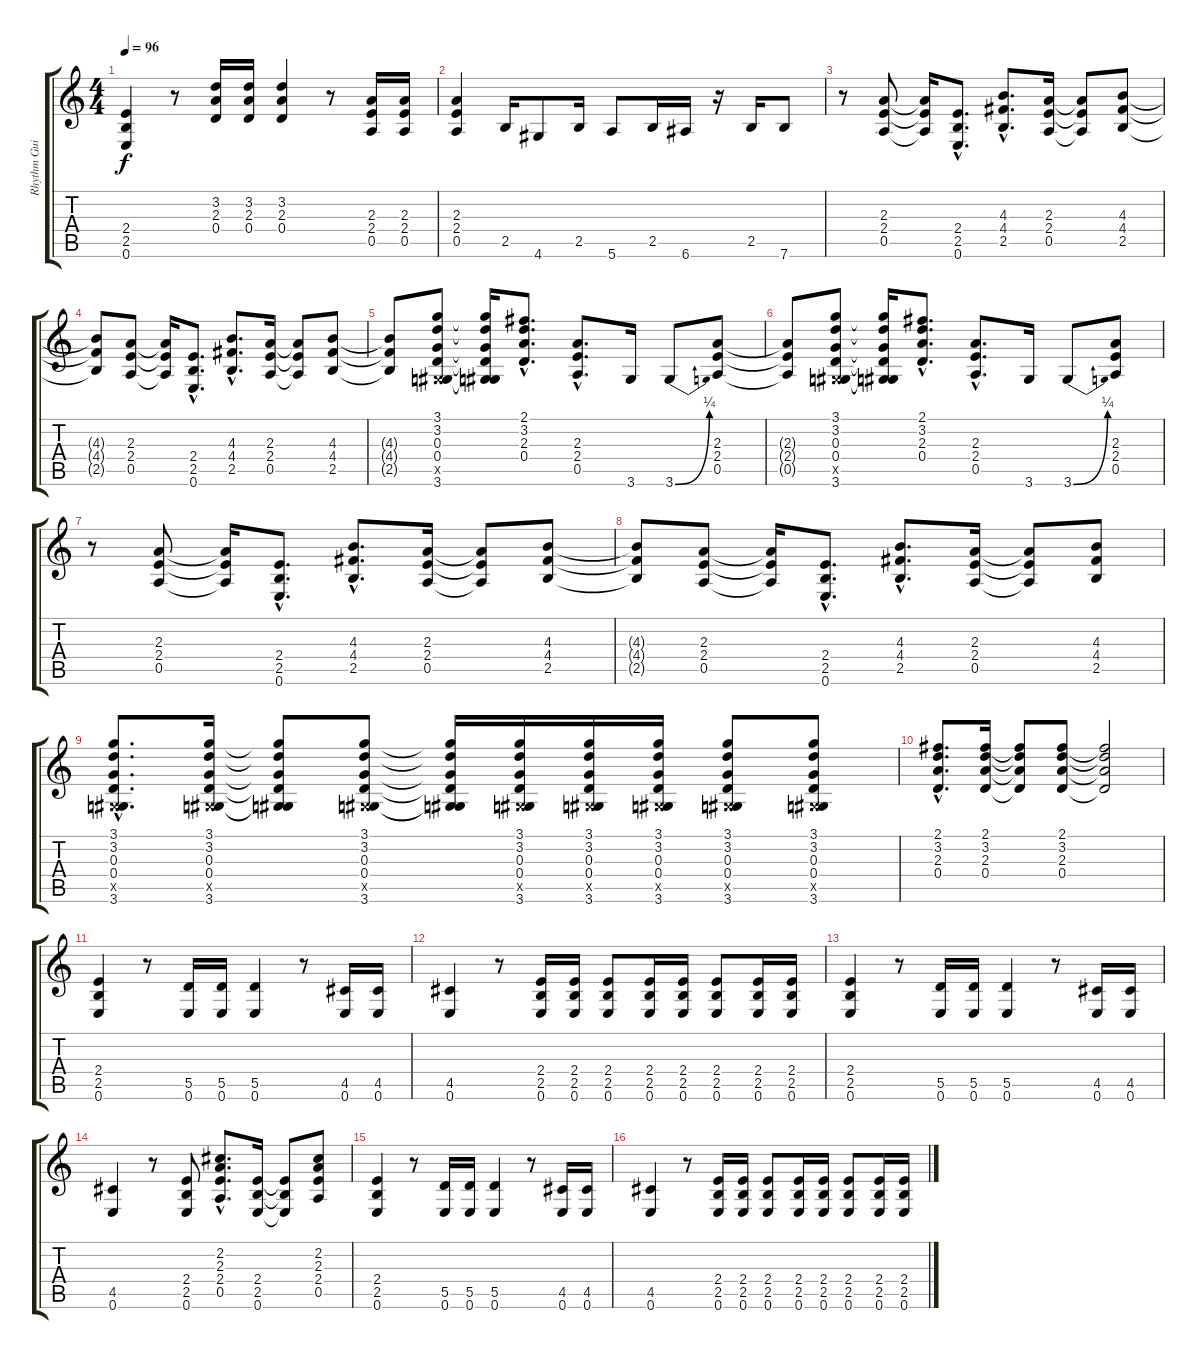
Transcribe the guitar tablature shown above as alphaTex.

\track ("Rhythm Guitar" "Rhythm Gui") {instrument overdrivenguitar}
\staff {score tabs}
\tuning (E4 B3 G3 D3 A2 E2) {hide}
\ts (4 4)
\tempo 96
\clef g2
\ks c
(2.4 2.5 0.6).4{dy f} r.8 (3.2 2.3 0.4).16 (3.2 2.3 0.4).16 (3.2 2.3 0.4).4 r.8 (2.3 2.4 0.5).16 (2.3 2.4 0.5).16 |
(2.3 2.4 0.5).4 2.5.16 4.6.8 2.5.16 5.6.8 2.5.16 6.6.16 r.16 2.5.16 7.6.8 |
r.8 (2.3 2.4 0.5).8 (2.3{t} 2.4{t} 0.5{t}).16 (2.4{hac} 2.5{hac} 0.6{hac}).8{d} (4.3{hac} 4.4{hac} 2.5{hac}).8{d} (2.3 2.4 0.5).16 (2.3{t} 2.4{t} 0.5{t}).8 (4.3 4.4 2.5).8 |
(4.3{t} 4.4{t} 2.5{t}).8 (2.3 2.4 0.5).8 (2.3{t} 2.4{t} 0.5{t}).16 (2.4{hac} 2.5{hac} 0.6{hac}).8{d} (4.3{hac} 4.4{hac} 2.5{hac}).8{d} (2.3 2.4 0.5).16 (2.3{t} 2.4{t} 0.5{t}).8 (4.3 4.4 2.5).8 |
(4.3{t} 4.4{t} 2.5{t}).8 (3.1 3.2 0.3 0.4 -1.5{x} 3.6).8 (3.1{t} 3.2{t} 0.3{t} 0.4{t} -1.5{t} 3.6{t}).16 (2.1{hac} 3.2{hac} 2.3{hac} 0.4{hac}).8{d} (2.3{hac} 2.4{hac} 0.5{hac}).8{d} 3.6.16 3.6{be (bend 0 0 60 1)}.8 (2.3 2.4 0.5).8 |
(2.3{t} 2.4{t} 0.5{t}).8 (3.1 3.2 0.3 0.4 -1.5{x} 3.6).8 (3.1{t} 3.2{t} 0.3{t} 0.4{t} -1.5{t} 3.6{t}).16 (2.1{hac} 3.2{hac} 2.3{hac} 0.4{hac}).8{d} (2.3{hac} 2.4{hac} 0.5{hac}).8{d} 3.6.16 3.6{be (bend 0 0 60 1)}.8 (2.3 2.4 0.5).8 |
r.8 (2.3 2.4 0.5).8 (2.3{t} 2.4{t} 0.5{t}).16 (2.4{hac} 2.5{hac} 0.6{hac}).8{d} (4.3{hac} 4.4{hac} 2.5{hac}).8{d} (2.3 2.4 0.5).16 (2.3{t} 2.4{t} 0.5{t}).8 (4.3 4.4 2.5).8 |
(4.3{t} 4.4{t} 2.5{t}).8 (2.3 2.4 0.5).8 (2.3{t} 2.4{t} 0.5{t}).16 (2.4{hac} 2.5{hac} 0.6{hac}).8{d} (4.3{hac} 4.4{hac} 2.5{hac}).8{d} (2.3 2.4 0.5).16 (2.3{t} 2.4{t} 0.5{t}).8 (4.3 4.4 2.5).8 |
(3.1{hac} 3.2{hac} 0.3{hac} 0.4{hac} -1.5{hac x} 3.6{hac}).8{d} (3.1 3.2 0.3 0.4 -1.5{x} 3.6).16 (3.1{t} 3.2{t} 0.3{t} 0.4{t} -1.5{t} 3.6{t}).8 (3.1 3.2 0.3 0.4 -1.5{x} 3.6).8 (3.1{t} 3.2{t} 0.3{t} 0.4{t} -1.5{t} 3.6{t}).16 (3.1 3.2 0.3 0.4 -1.5{x} 3.6).16 (3.1 3.2 0.3 0.4 -1.5{x} 3.6).16 (3.1 3.2 0.3 0.4 -1.5{x} 3.6).16 (3.1 3.2 0.3 0.4 -1.5{x} 3.6).8 (3.1 3.2 0.3 0.4 -1.5{x} 3.6).8 |
(2.1{hac} 3.2{hac} 2.3{hac} 0.4{hac}).8{d} (2.1 3.2 2.3 0.4).16 (2.1{t} 3.2{t} 2.3{t} 0.4{t}).8 (2.1 3.2 2.3 0.4).8 (2.1{t} 3.2{t} 2.3{t} 0.4{t}).2 |
(2.4 2.5 0.6).4 r.8 (5.5 0.6).16 (5.5 0.6).16 (5.5 0.6).4 r.8 (4.5 0.6).16 (4.5 0.6).16 |
(4.5 0.6).4 r.8 (2.4 2.5 0.6).16 (2.4 2.5 0.6).16 (2.4 2.5 0.6).8 (2.4 2.5 0.6).16 (2.4 2.5 0.6).16 (2.4 2.5 0.6).8 (2.4 2.5 0.6).16 (2.4 2.5 0.6).16 |
(2.4 2.5 0.6).4 r.8 (5.5 0.6).16 (5.5 0.6).16 (5.5 0.6).4 r.8 (4.5 0.6).16 (4.5 0.6).16 |
(4.5 0.6).4 r.8 (2.4 2.5 0.6).8 (2.2{hac} 2.3{hac} 2.4{hac} 0.5{hac}).8{d} (2.4 2.5 0.6).16 (2.4{t} 2.5{t} 0.6{t}).8 (2.2 2.3 2.4 0.5).8 |
(2.4 2.5 0.6).4 r.8 (5.5 0.6).16 (5.5 0.6).16 (5.5 0.6).4 r.8 (4.5 0.6).16 (4.5 0.6).16 |
(4.5 0.6).4 r.8 (2.4 2.5 0.6).16 (2.4 2.5 0.6).16 (2.4 2.5 0.6).8 (2.4 2.5 0.6).16 (2.4 2.5 0.6).16 (2.4 2.5 0.6).8 (2.4 2.5 0.6).16 (2.4 2.5 0.6).16
